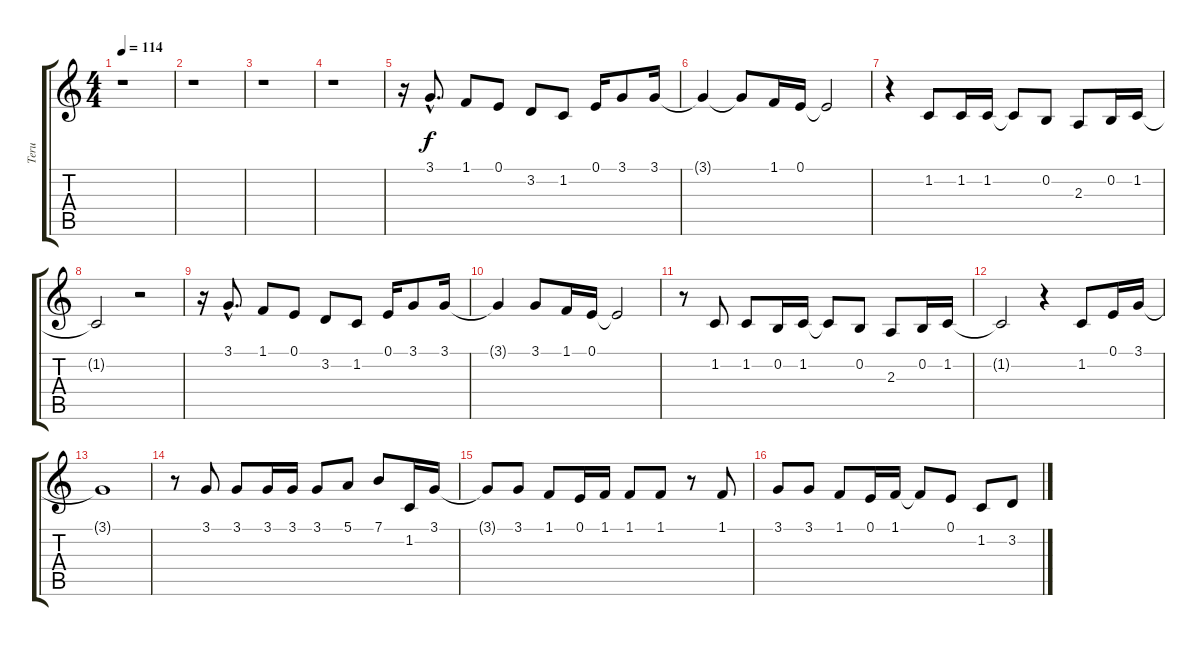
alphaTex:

\track ("Teru" "Teru") {instrument vibraphone}
\staff {score tabs}
\tuning (E4 B3 G3 D3 A2 E2) {hide}
\ts (4 4)
\tempo 114
\clef g2
\ks c
r.1{dy f instrument vibraphone} |
r.1 |
r.1 |
r.1 |
r.16 3.1{hac}.8{d} 1.1.8 0.1.8 3.2.8 1.2.8 0.1.16 3.1.8 3.1.16 |
3.1{t}.4 3.1{t}.8 1.1.16 0.1.16 0.1{t}.2 |
r.4 1.2.8 1.2.16 1.2.16 1.2{t}.8 0.2.8 2.3.8 0.2.16 1.2.16 |
1.2{t}.2 r.2 |
r.16 3.1{hac}.8{d} 1.1.8 0.1.8 3.2.8 1.2.8 0.1.16 3.1.8 3.1.16 |
3.1{t}.4 3.1.8 1.1.16 0.1.16 0.1{t}.2 |
r.8 1.2.8 1.2.8 0.2.16 1.2.16 1.2{t}.8 0.2.8 2.3.8 0.2.16 1.2.16 |
1.2{t}.2 r.4 1.2.8 0.1.16 3.1.16 |
3.1{t}.1 |
r.8 3.1.8 3.1.8 3.1.16 3.1.16 3.1.8 5.1.8 7.1.8 1.2.16 3.1.16 |
3.1{t}.8 3.1.8 1.1.8 0.1.16 1.1.16 1.1.8 1.1.8 r.8 1.1.8 |
3.1.8 3.1.8 1.1.8 0.1.16 1.1.16 1.1{t}.8 0.1.8 1.2.8 3.2.8
